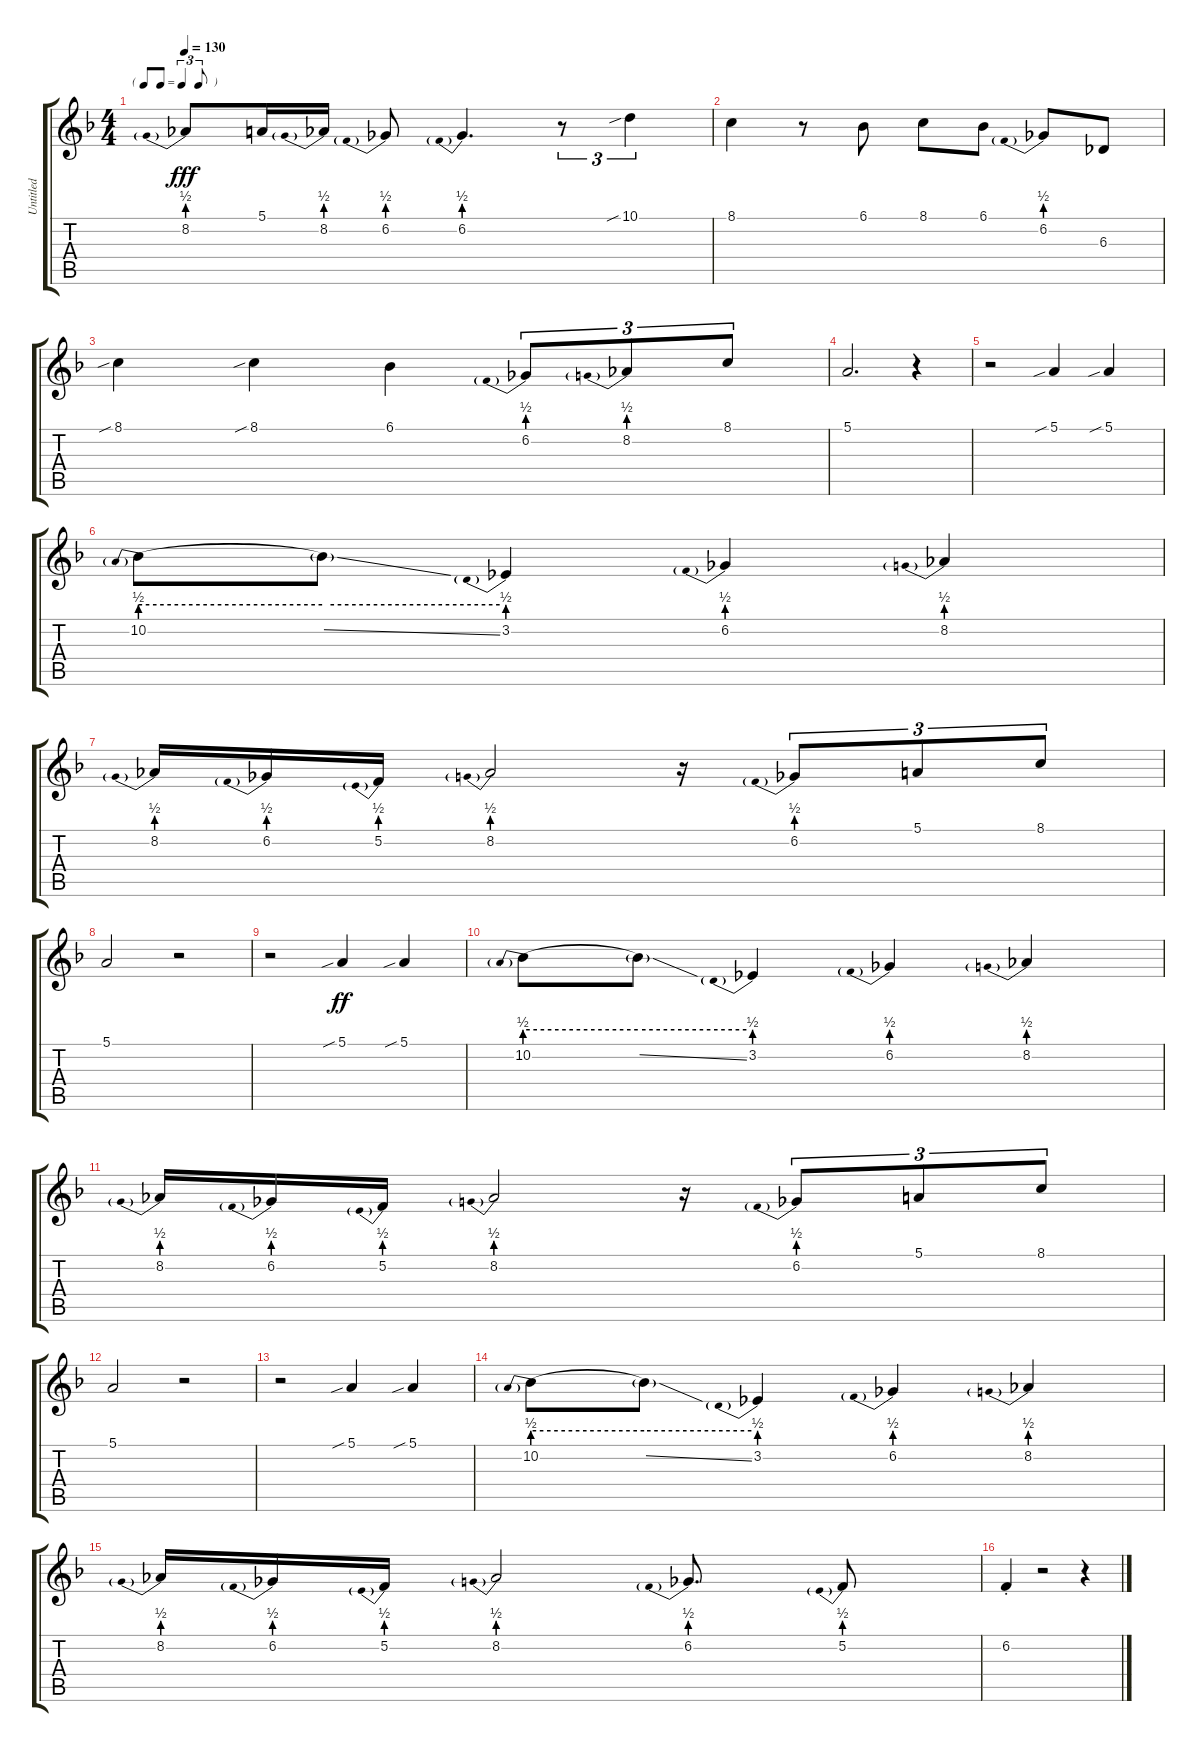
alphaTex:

\track ("Untitled" "Untitled") {instrument bassoon}
\staff {score tabs}
\tuning (E4 B3 G3 D3 A2 E2) {hide}
\ts (4 4)
\tf triplet8th
\tempo 130
\clef g2
\ks f
8.2{be (prebend 0 2 60 2)}.8{dy fff} 5.1.16 8.2{be (prebend 0 2 60 2)}.16 6.2{be (prebend 0 2 60 2)}.8 6.2{be (prebend 0 2 60 2)}.4{d} r.8{tu (3 2)} 10.1{sib}.4{tu (3 2)} |
8.1.4 r.8 6.1.8 8.1.8 6.1.8 6.2{be (prebend 0 2 60 2)}.8 6.3.8 |
8.1{sib}.4 8.1{sib}.4 6.1.4 6.2{be (prebend 0 2 60 2)}.8{tu (3 2)} 8.2{be (prebend 0 2 60 2)}.8{tu (3 2)} 8.1.8{tu (3 2)} |
5.1.2{d} r.4 |
r.2 5.1{sib}.4 5.1{sib}.4 |
10.2{be (prebend 0 2 60 2)}.8 10.2{be (hold 0 2 60 2) ss t}.8 3.2{be (prebend 0 2 60 2)}.4 6.2{be (prebend 0 2 60 2)}.4 8.2{be (prebend 0 2 60 2)}.4 |
8.2{be (prebend 0 2 60 2)}.16 6.2{be (prebend 0 2 60 2)}.16 5.2{be (prebend 0 2 60 2)}.16 8.2{be (prebend 0 2 60 2)}.2 r.16 6.2{be (prebend 0 2 60 2)}.8{tu (3 2)} 5.1.8{tu (3 2)} 8.1.8{tu (3 2)} |
5.1.2 r.2 |
r.2 5.1{sib}.4{dy ff} 5.1{sib}.4 |
10.2{be (prebend 0 2 60 2)}.8 10.2{be (hold 0 2 60 2) ss t}.8 3.2{be (prebend 0 2 60 2)}.4 6.2{be (prebend 0 2 60 2)}.4 8.2{be (prebend 0 2 60 2)}.4 |
8.2{be (prebend 0 2 60 2)}.16 6.2{be (prebend 0 2 60 2)}.16 5.2{be (prebend 0 2 60 2)}.16 8.2{be (prebend 0 2 60 2)}.2 r.16 6.2{be (prebend 0 2 60 2)}.8{tu (3 2)} 5.1.8{tu (3 2)} 8.1.8{tu (3 2)} |
5.1.2 r.2 |
r.2 5.1{sib}.4 5.1{sib}.4 |
10.2{be (prebend 0 2 60 2)}.8 10.2{be (hold 0 2 60 2) ss t}.8 3.2{be (prebend 0 2 60 2)}.4 6.2{be (prebend 0 2 60 2)}.4 8.2{be (prebend 0 2 60 2)}.4 |
8.2{be (prebend 0 2 60 2)}.16 6.2{be (prebend 0 2 60 2)}.16 5.2{be (prebend 0 2 60 2)}.16 8.2{be (prebend 0 2 60 2)}.2 6.2{be (prebend 0 2 60 2)}.8{d} 5.2{be (prebend 0 2 60 2)}.8 |
6.2{st}.4 r.2 r.4
